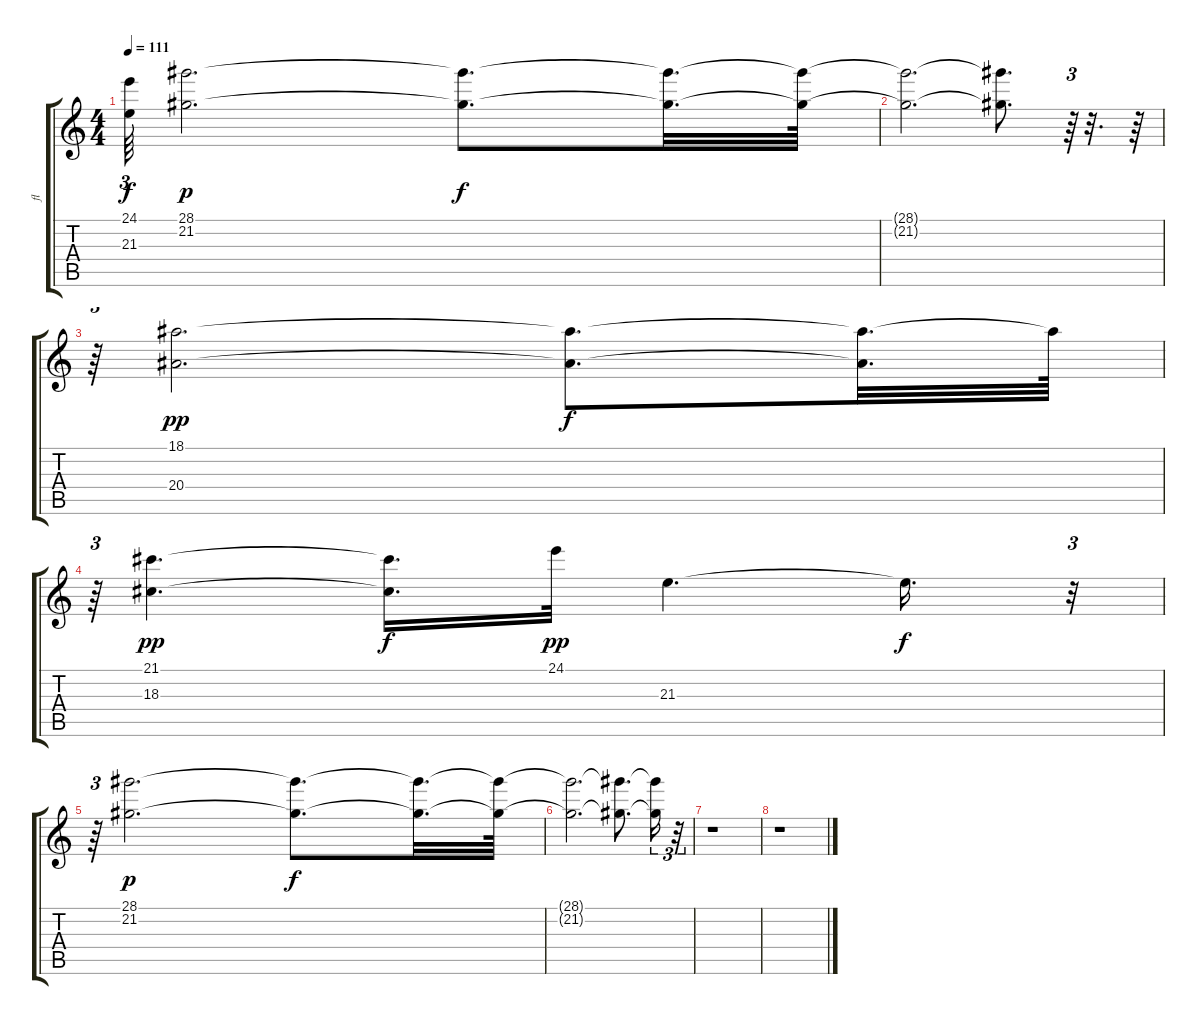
\track ("fl" "fl") {instrument flute}
\staff {score tabs}
\tuning (E4 B3 G3 D3 A2 E2) {hide}
\ts (4 4)
\tempo 111
\clef g2
\ks c
(24.1{t} 21.3{t}).64{tu (3 2) dy f} (28.1 21.2).2{d dy p} (28.1{t} 21.2{t}).8{d dy f} (28.1{t} 21.2{t}).32{d} (28.1{t} 21.2{t}).64 |
(28.1{t} 21.2{t}).2{d} (28.1{t} 21.2{t}).8{d} r.64{tu (3 2)} r.32{d} r.64 |
r.64{tu (3 2)} (18.1 20.4).2{d dy pp} (18.1{t} 20.4{t}).8{d dy f} (18.1{t} 20.4{t}).32{d} 18.1{t}.64 |
r.64{tu (3 2)} (21.1 18.3).4{d dy pp} (21.1{t} 18.3{t}).16{d dy f} 24.1.32{dy pp} 21.3.4{d} 21.3{t}.16{d dy f} r.32{tu (3 2)} |
r.64{tu (3 2)} (28.1 21.2).2{d dy p} (28.1{t} 21.2{t}).8{d dy f} (28.1{t} 21.2{t}).32{d} (28.1{t} 21.2{t}).64 |
(28.1{t} 21.2{t}).2{d} (28.1{t} 21.2{t}).8{d} (28.1{t} 21.2{t}).16{tu (3 2)} r.32{tu (3 2)} |
r.1 |
r.1
